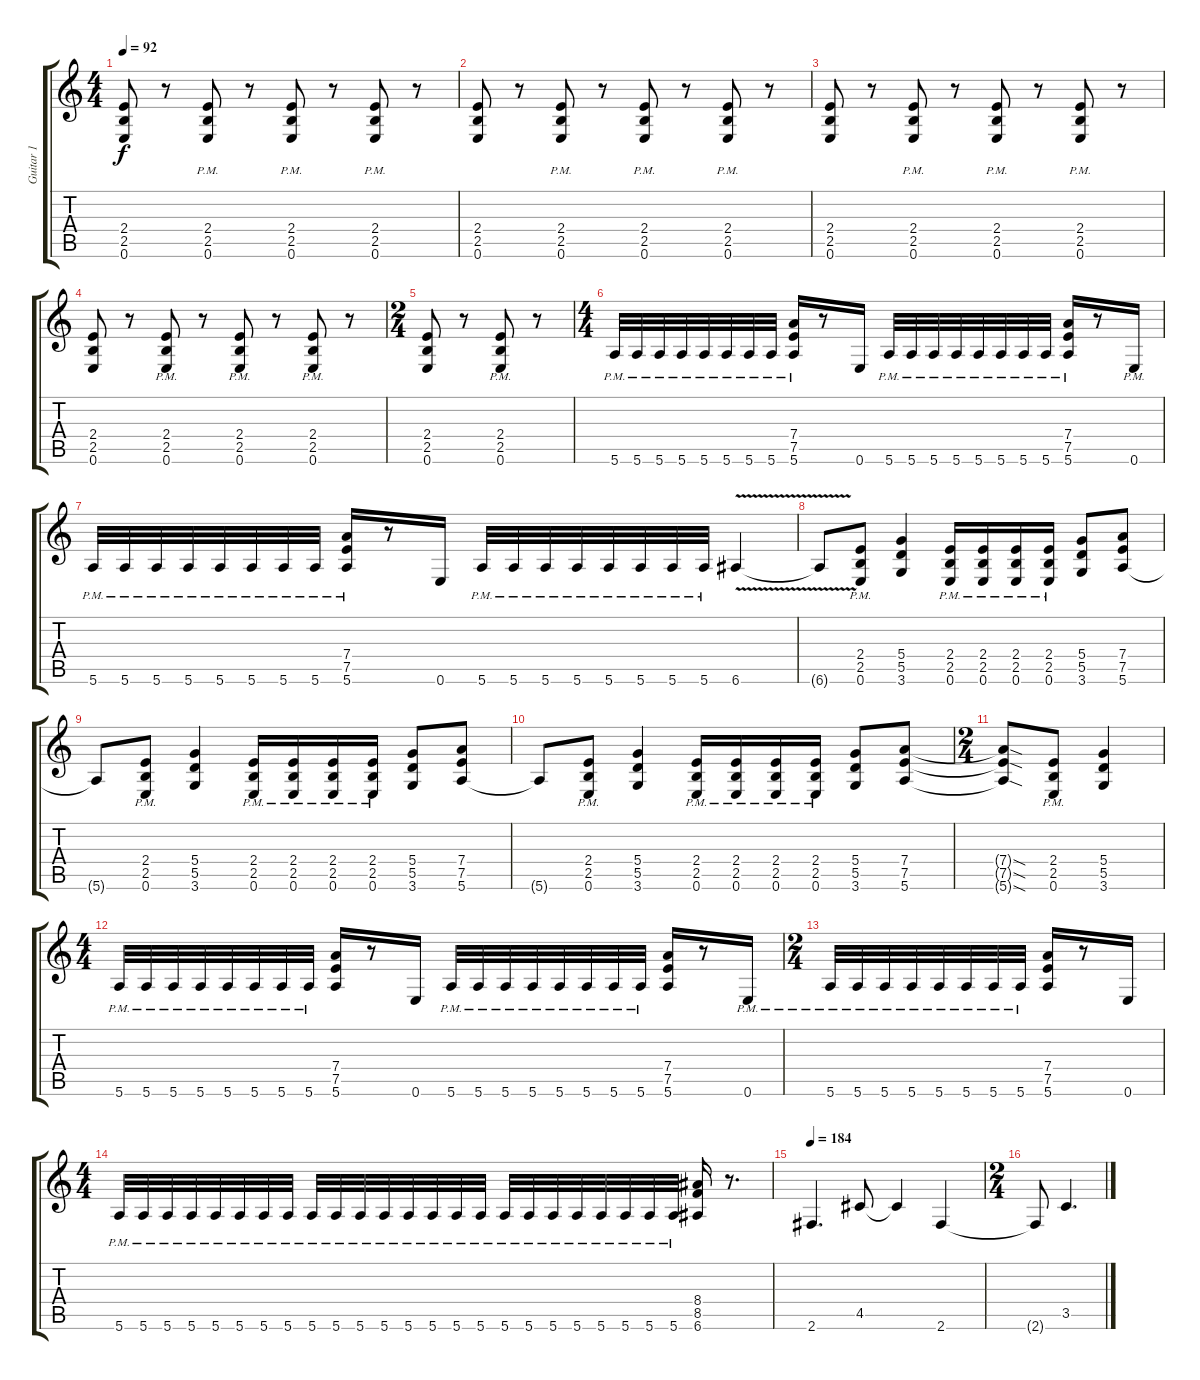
\track ("Guitar 1" "Guitar 1") {instrument distortionguitar}
\staff {score tabs}
\tuning (E4 B3 G3 D3 A2 E2) {hide}
\ts (4 4)
\tempo 92
\clef g2
\ks c
(2.4 2.5 0.6).8{dy f} r.8 (2.4{pm} 2.5{pm} 0.6{pm}).8 r.8 (2.4{pm} 2.5{pm} 0.6{pm}).8 r.8 (2.4{pm} 2.5{pm} 0.6{pm}).8 r.8 |
(2.4 2.5 0.6).8 r.8 (2.4{pm} 2.5{pm} 0.6{pm}).8 r.8 (2.4{pm} 2.5{pm} 0.6{pm}).8 r.8 (2.4{pm} 2.5{pm} 0.6{pm}).8 r.8 |
(2.4 2.5 0.6).8 r.8 (2.4{pm} 2.5{pm} 0.6{pm}).8 r.8 (2.4{pm} 2.5{pm} 0.6{pm}).8 r.8 (2.4{pm} 2.5{pm} 0.6{pm}).8 r.8 |
(2.4 2.5 0.6).8 r.8 (2.4{pm} 2.5{pm} 0.6{pm}).8 r.8 (2.4{pm} 2.5{pm} 0.6{pm}).8 r.8 (2.4{pm} 2.5{pm} 0.6{pm}).8 r.8 |
\ts (2 4)
(2.4 2.5 0.6).8 r.8 (2.4{pm} 2.5{pm} 0.6{pm}).8 r.8 |
\ts (4 4)
5.6{pm}.32 5.6{pm}.32 5.6{pm}.32 5.6{pm}.32 5.6{pm}.32 5.6{pm}.32 5.6{pm}.32 5.6{pm}.32 (7.4{pm} 7.5{pm} 5.6{pm}).16 r.8 0.6.16 5.6{pm}.32 5.6{pm}.32 5.6{pm}.32 5.6{pm}.32 5.6{pm}.32 5.6{pm}.32 5.6{pm}.32 5.6{pm}.32 (7.4{pm} 7.5{pm} 5.6{pm}).16 r.8 0.6{pm}.16 |
5.6{pm}.32 5.6{pm}.32 5.6{pm}.32 5.6{pm}.32 5.6{pm}.32 5.6{pm}.32 5.6{pm}.32 5.6{pm}.32 (7.4{pm} 7.5{pm} 5.6{pm}).16 r.8 0.6.16 5.6{pm}.32 5.6{pm}.32 5.6{pm}.32 5.6{pm}.32 5.6{pm}.32 5.6{pm}.32 5.6{pm}.32 5.6{pm}.32 6.6{v}.4 |
6.6{t}.8 (2.4{pm} 2.5{pm} 0.6{pm}).8 (5.4 5.5 3.6).4 (2.4{pm} 2.5{pm} 0.6{pm}).16 (2.4{pm} 2.5{pm} 0.6{pm}).16 (2.4{pm} 2.5{pm} 0.6{pm}).16 (2.4{pm} 2.5{pm} 0.6{pm}).16 (5.4 5.5 3.6).8 (7.4 7.5 5.6).8 |
5.6{t}.8 (2.4{pm} 2.5{pm} 0.6{pm}).8 (5.4 5.5 3.6).4 (2.4{pm} 2.5{pm} 0.6{pm}).16 (2.4{pm} 2.5{pm} 0.6{pm}).16 (2.4{pm} 2.5{pm} 0.6{pm}).16 (2.4{pm} 2.5{pm} 0.6{pm}).16 (5.4 5.5 3.6).8 (7.4 7.5 5.6).8 |
5.6{t}.8 (2.4{pm} 2.5{pm} 0.6{pm}).8 (5.4 5.5 3.6).4 (2.4{pm} 2.5{pm} 0.6{pm}).16 (2.4{pm} 2.5{pm} 0.6{pm}).16 (2.4{pm} 2.5{pm} 0.6{pm}).16 (2.4{pm} 2.5{pm} 0.6{pm}).16 (5.4 5.5 3.6).8 (7.4 7.5 5.6).8 |
\ts (2 4)
(7.4{sod t} 7.5{sod t} 5.6{sod t}).8 (2.4{pm} 2.5{pm} 0.6{pm}).8 (5.4 5.5 3.6).4 |
\ts (4 4)
5.6{pm}.32 5.6{pm}.32 5.6{pm}.32 5.6{pm}.32 5.6{pm}.32 5.6{pm}.32 5.6{pm}.32 5.6{pm}.32 (7.4 7.5 5.6).16 r.8 0.6.16 5.6{pm}.32 5.6{pm}.32 5.6{pm}.32 5.6{pm}.32 5.6{pm}.32 5.6{pm}.32 5.6{pm}.32 5.6{pm}.32 (7.4 7.5 5.6).16 r.8 0.6{pm}.16 |
\ts (2 4)
5.6{pm}.32 5.6{pm}.32 5.6{pm}.32 5.6{pm}.32 5.6{pm}.32 5.6{pm}.32 5.6{pm}.32 5.6{pm}.32 (7.4 7.5 5.6).16 r.8 0.6.16 |
\ts (4 4)
5.6{pm}.32 5.6{pm}.32 5.6{pm}.32 5.6{pm}.32 5.6{pm}.32 5.6{pm}.32 5.6{pm}.32 5.6{pm}.32 5.6{pm}.32 5.6{pm}.32 5.6{pm}.32 5.6{pm}.32 5.6{pm}.32 5.6{pm}.32 5.6{pm}.32 5.6{pm}.32 5.6{pm}.32 5.6{pm}.32 5.6{pm}.32 5.6{pm}.32 5.6{pm}.32 5.6{pm}.32 5.6{pm}.32 5.6{pm}.32 (8.4 8.5 6.6).16 r.8{d} |
\tempo 184
2.6.4{d instrument distortionguitar} 4.5.8 4.5{t}.4 2.6.4 |
\ts (2 4)
2.6{t}.8 3.5.4{d}
